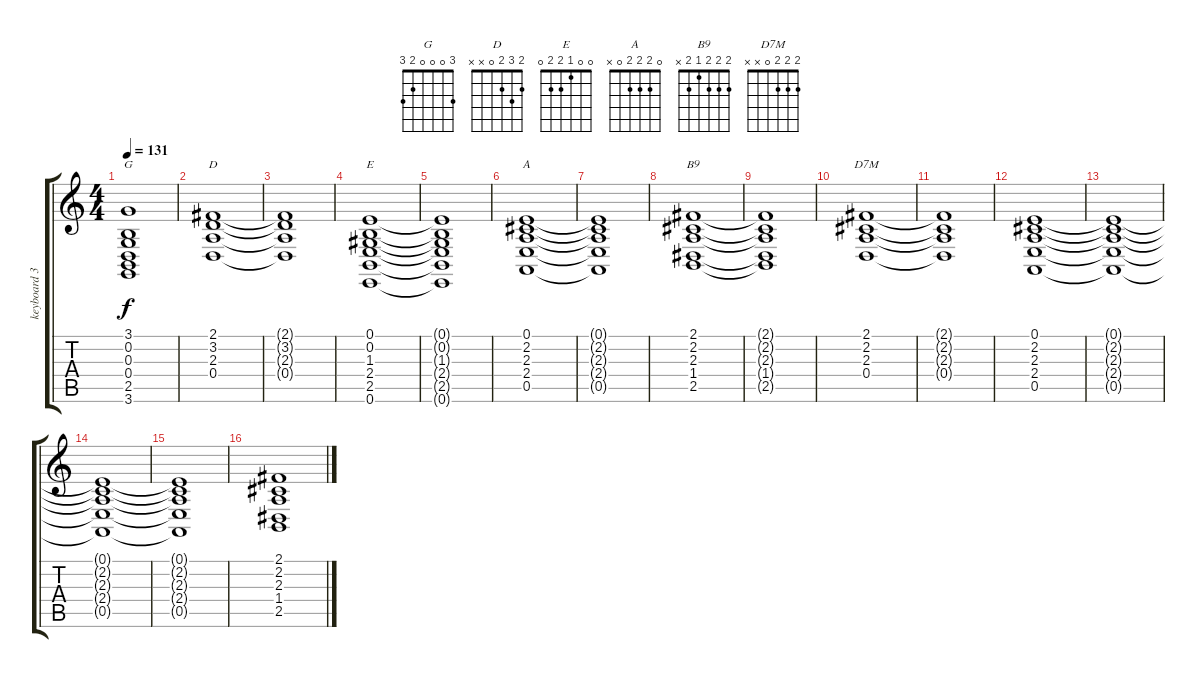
\track ("keyboard 3" "keyboard 3") {instrument electricgrandpiano}
\staff {score tabs}
\tuning (E4 B3 G3 D3 A2 E2) {hide}
\chord ("G" 3 0 0 0 2 3)
\chord ("D" 2 3 2 0 x x)
\chord ("E" 0 0 1 2 2 0)
\chord ("A" 0 2 2 2 0 x)
\chord ("B9" 2 2 2 1 2 x)
\chord ("D7M" 2 2 2 0 x x)
\ts (4 4)
\tempo 131
\clef g2
\ks c
(3.1 0.2 0.3 0.4 2.5 3.6).1{ch "G" dy f} |
(2.1 3.2 2.3 0.4).1{ch "D"} |
(2.1{t} 3.2{t} 2.3{t} 0.4{t}).1 |
(0.1 0.2 1.3 2.4 2.5 0.6).1{ch "E"} |
(0.1{t} 0.2{t} 1.3{t} 2.4{t} 2.5{t} 0.6{t}).1 |
(0.1 2.2 2.3 2.4 0.5).1{ch "A"} |
(0.1{t} 2.2{t} 2.3{t} 2.4{t} 0.5{t}).1 |
(2.1 2.2 2.3 1.4 2.5).1{ch "B9"} |
(2.1{t} 2.2{t} 2.3{t} 1.4{t} 2.5{t}).1 |
(2.1 2.2 2.3 0.4).1{ch "D7M"} |
(2.1{t} 2.2{t} 2.3{t} 0.4{t}).1 |
(0.1 2.2 2.3 2.4 0.5).1 |
(0.1{t} 2.2{t} 2.3{t} 2.4{t} 0.5{t}).1 |
(0.1{t} 2.2{t} 2.3{t} 2.4{t} 0.5{t}).1 |
(0.1{t} 2.2{t} 2.3{t} 2.4{t} 0.5{t}).1 |
(2.1 2.2 2.3 1.4 2.5).1
